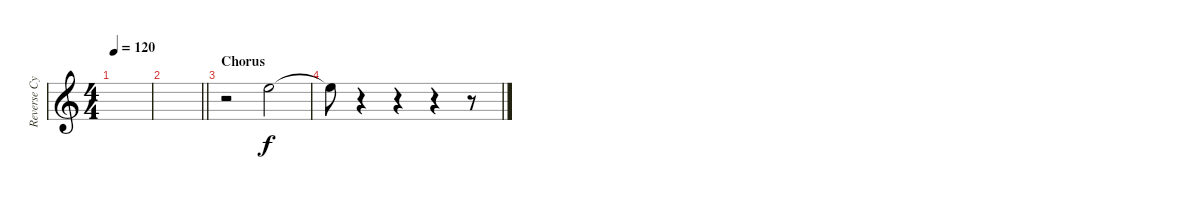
\track ("Reverse Cymbal" "Reverse Cy") {instrument reversecymbal}
\staff {score}
\tuning (E4 B3 G3 D3 A2 E2) {hide}
\ts (4 4)
\tempo 120
\clef g2
\ks c
|
\barLineRight lightlight
|
\section ("" "Chorus")
r.2 12.1.2 |
12.1{t}.8 r.4 r.4 r.4 r.8
